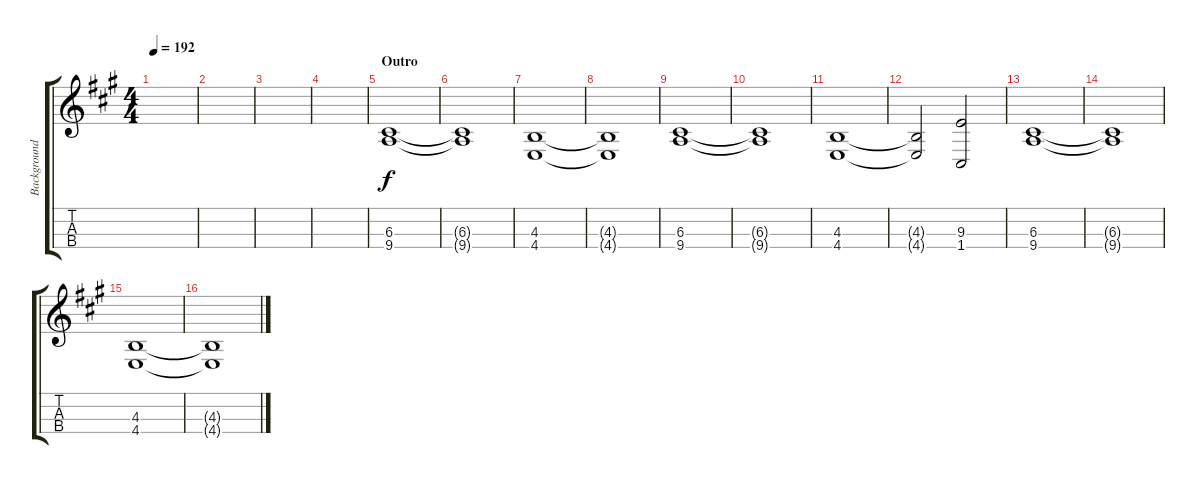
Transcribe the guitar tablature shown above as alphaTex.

\track ("Background Vocal" "Background") {instrument viola}
\staff {score tabs}
\tuning (A4 D4 G3 C3) {hide}
\ts (4 4)
\tempo 192
\clef g2
\ks a
|
|
|
|
\section ("" "Outro")
(6.3 9.4).1{txt ""} |
(6.3{t} 9.4{t}).1 |
(4.3 4.4).1 |
(4.3{t} 4.4{t}).1 |
(6.3 9.4).1 |
(6.3{t} 9.4{t}).1 |
(4.3 4.4).1 |
(4.3{t} 4.4{t}).2 (9.3 1.4).2 |
(6.3 9.4).1 |
(6.3{t} 9.4{t}).1 |
(4.3 4.4).1 |
(4.3{t} 4.4{t}).1
